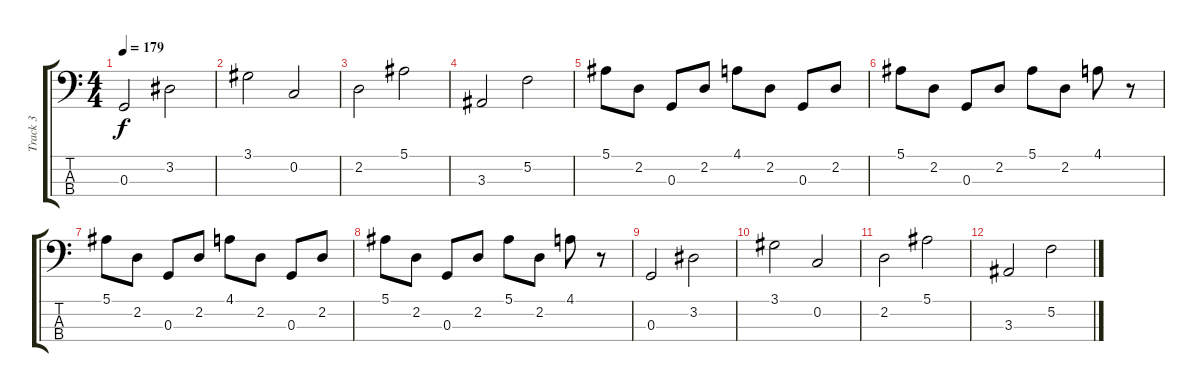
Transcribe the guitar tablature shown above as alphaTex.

\track ("Track 3" "Track 3") {instrument electricbassfinger}
\staff {score tabs}
\tuning (F2 C2 G1 D1) {hide}
\ts (4 4)
\tempo 179
\clef f4
\ks c
0.3.2{dy f} 3.2.2 |
3.1.2 0.2.2 |
2.2.2 5.1.2 |
3.3.2 5.2.2 |
5.1.8 2.2.8 0.3.8 2.2.8 4.1.8 2.2.8 0.3.8 2.2.8 |
5.1.8 2.2.8 0.3.8 2.2.8 5.1.8 2.2.8 4.1.8 r.8 |
5.1.8 2.2.8 0.3.8 2.2.8 4.1.8 2.2.8 0.3.8 2.2.8 |
5.1.8 2.2.8 0.3.8 2.2.8 5.1.8 2.2.8 4.1.8 r.8 |
0.3.2{volume 9} 3.2.2 |
3.1.2 0.2.2 |
2.2.2{volume 0} 5.1.2 |
3.3.2 5.2.2
